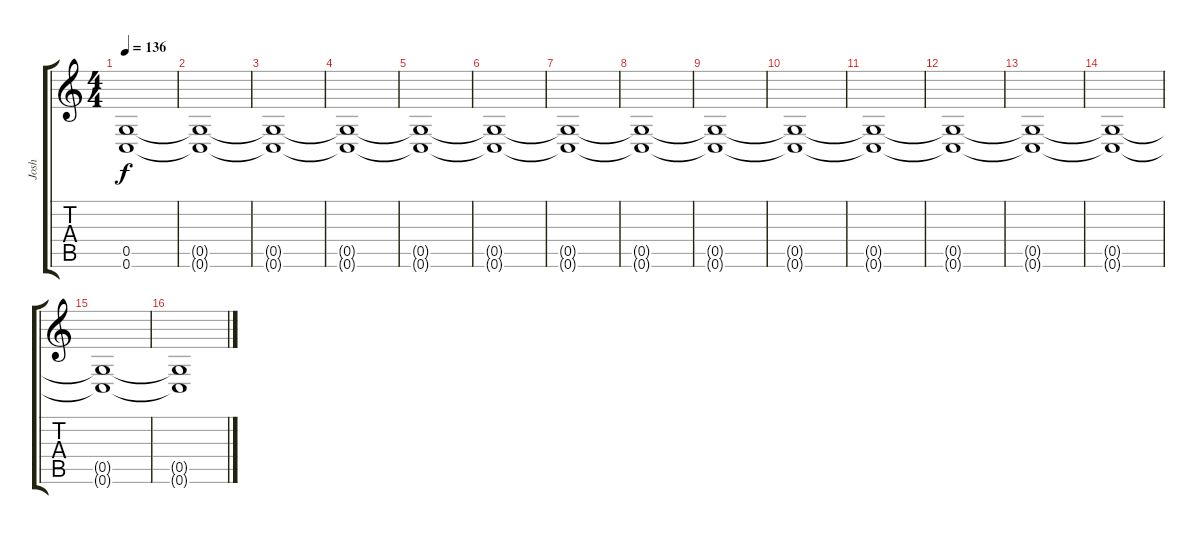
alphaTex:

\track ("Josh" "Josh") {instrument distortionguitar}
\staff {score tabs}
\tuning (D4 A3 F3 C3 G2 C2) {hide}
\ts (4 4)
\tempo 136
\clef g2
\ks c
(0.5{t} 0.6{t}).1{dy f} |
(0.5{t} 0.6{t}).1{volume 9} |
(0.5{t} 0.6{t}).1 |
(0.5{t} 0.6{t}).1 |
(0.5{t} 0.6{t}).1 |
(0.5{t} 0.6{t}).1 |
(0.5{t} 0.6{t}).1 |
(0.5{t} 0.6{t}).1 |
(0.5{t} 0.6{t}).1 |
(0.5{t} 0.6{t}).1 |
(0.5{t} 0.6{t}).1 |
(0.5{t} 0.6{t}).1 |
(0.5{t} 0.6{t}).1 |
(0.5{t} 0.6{t}).1 |
(0.5{t} 0.6{t}).1 |
(0.5{t} 0.6{t}).1
